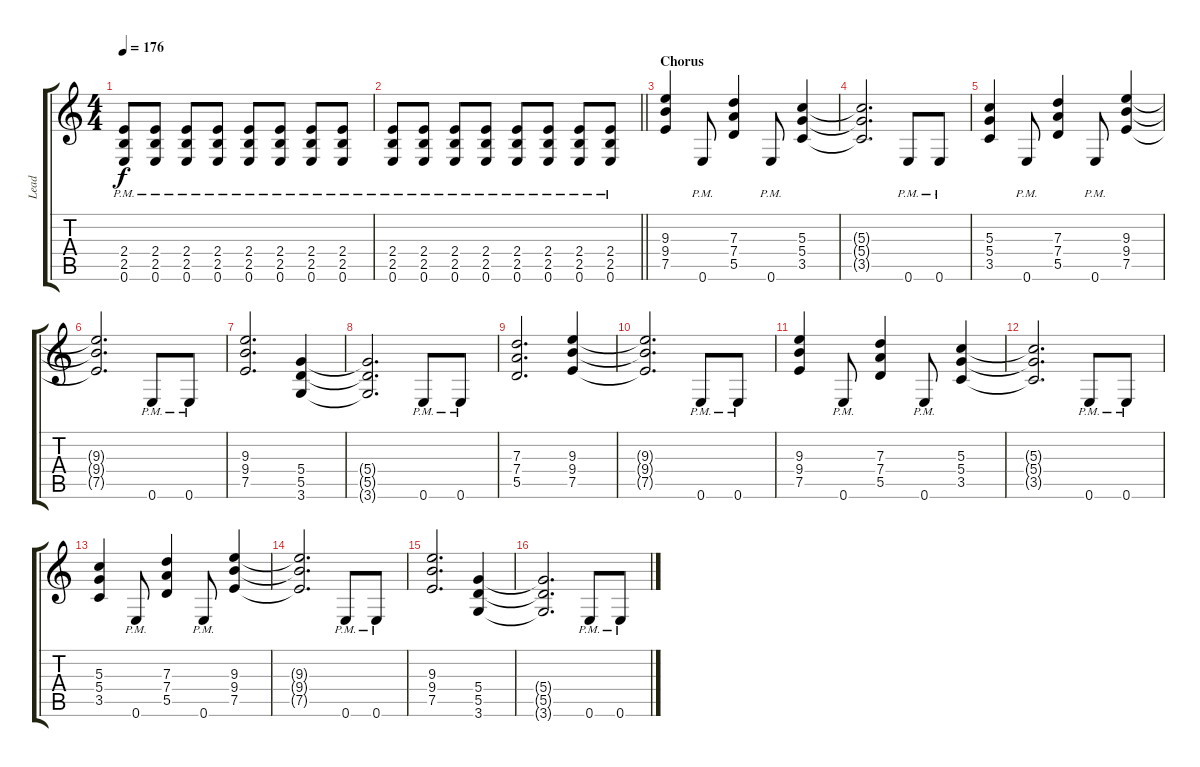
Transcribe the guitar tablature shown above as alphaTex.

\track ("Lead" "Lead") {instrument distortionguitar}
\staff {score tabs}
\tuning (E4 B3 G3 D3 A2 E2) {hide}
\ts (4 4)
\tempo 176
\clef g2
\ks c
(2.4{pm} 2.5{pm} 0.6{pm}).8{dy f} (2.4{pm} 2.5{pm} 0.6{pm}).8 (2.4{pm} 2.5{pm} 0.6{pm}).8 (2.4{pm} 2.5{pm} 0.6{pm}).8 (2.4{pm} 2.5{pm} 0.6{pm}).8 (2.4{pm} 2.5{pm} 0.6{pm}).8 (2.4{pm} 2.5{pm} 0.6{pm}).8 (2.4{pm} 2.5{pm} 0.6{pm}).8 |
\barLineRight lightlight
(2.4{pm} 2.5{pm} 0.6{pm}).8 (2.4{pm} 2.5{pm} 0.6{pm}).8 (2.4{pm} 2.5{pm} 0.6{pm}).8 (2.4{pm} 2.5{pm} 0.6{pm}).8 (2.4{pm} 2.5{pm} 0.6{pm}).8 (2.4{pm} 2.5{pm} 0.6{pm}).8 (2.4{pm} 2.5{pm} 0.6{pm}).8 (2.4{pm} 2.5{pm} 0.6{pm}).8 |
\section ("" "Chorus")
(9.3 9.4 7.5).4 0.6{pm}.8 (7.3 7.4 5.5).4 0.6{pm}.8 (5.3 5.4 3.5).4 |
(5.3{t} 5.4{t} 3.5{t}).2{d} 0.6{pm}.8 0.6{pm}.8 |
(5.3 5.4 3.5).4 0.6{pm}.8 (7.3 7.4 5.5).4 0.6{pm}.8 (9.3 9.4 7.5).4 |
(9.3{t} 9.4{t} 7.5{t}).2{d} 0.6{pm}.8 0.6{pm}.8 |
(9.3 9.4 7.5).2{d} (5.4 5.5 3.6).4 |
(5.4{t} 5.5{t} 3.6{t}).2{d} 0.6{pm}.8 0.6{pm}.8 |
(7.3 7.4 5.5).2{d} (9.3 9.4 7.5).4 |
(9.3{t} 9.4{t} 7.5{t}).2{d} 0.6{pm}.8 0.6{pm}.8 |
(9.3 9.4 7.5).4 0.6{pm}.8 (7.3 7.4 5.5).4 0.6{pm}.8 (5.3 5.4 3.5).4 |
(5.3{t} 5.4{t} 3.5{t}).2{d} 0.6{pm}.8 0.6{pm}.8 |
(5.3 5.4 3.5).4 0.6{pm}.8 (7.3 7.4 5.5).4 0.6{pm}.8 (9.3 9.4 7.5).4 |
(9.3{t} 9.4{t} 7.5{t}).2{d} 0.6{pm}.8 0.6{pm}.8 |
(9.3 9.4 7.5).2{d} (5.4 5.5 3.6).4 |
(5.4{t} 5.5{t} 3.6{t}).2{d} 0.6{pm}.8 0.6{pm}.8
